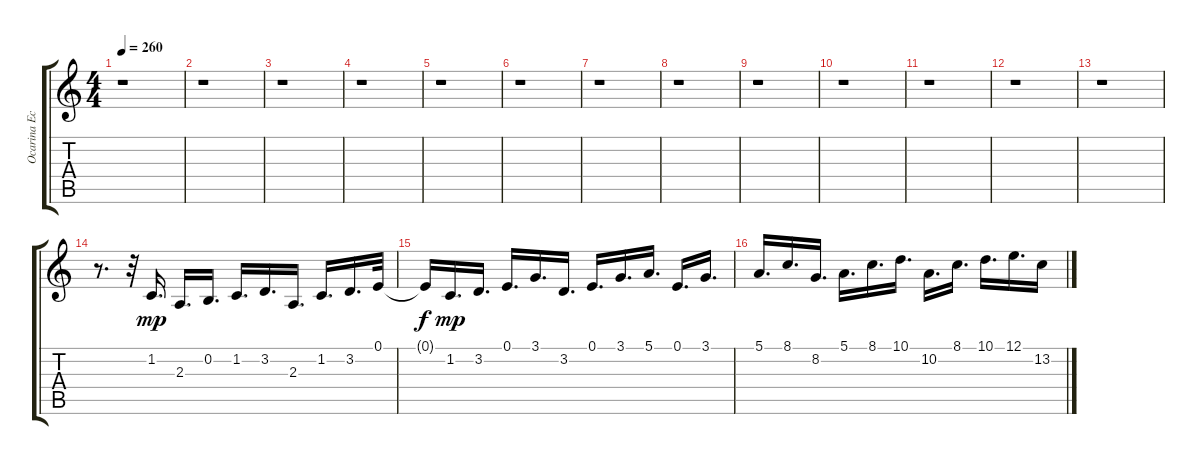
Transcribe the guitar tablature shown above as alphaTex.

\track ("Ocarina Echo" "Ocarina Ec") {instrument ocarina}
\staff {score tabs}
\tuning (E4 B3 G3 D3 A2 E2) {hide}
\ts (4 4)
\tempo 260
\clef g2
\ks c
r.1{dy mp} |
r.1 |
r.1 |
r.1 |
r.1 |
r.1 |
r.1 |
r.1 |
r.1 |
r.1 |
r.1 |
r.1 |
r.1 |
r.8{d} r.32 1.2.16{d} 2.3.16{d} 0.2.16{d} 1.2.16{d} 3.2.16{d} 2.3.16{d} 1.2.16{d} 3.2.16{d} 0.1.32 |
0.1{t}.16{dy f} 1.2.16{d dy mp} 3.2.16{d} 0.1.16{d} 3.1.16{d} 3.2.16{d} 0.1.16{d} 3.1.16{d} 5.1.16{d} 0.1.16{d} 3.1.16{d} |
5.1.16{d} 8.1.16{d} 8.2.16{d} 5.1.16{d} 8.1.16{d} 10.1.16{d} 10.2.16{d} 8.1.16{d} 10.1.16{d} 12.1.16{d} 13.2.16
